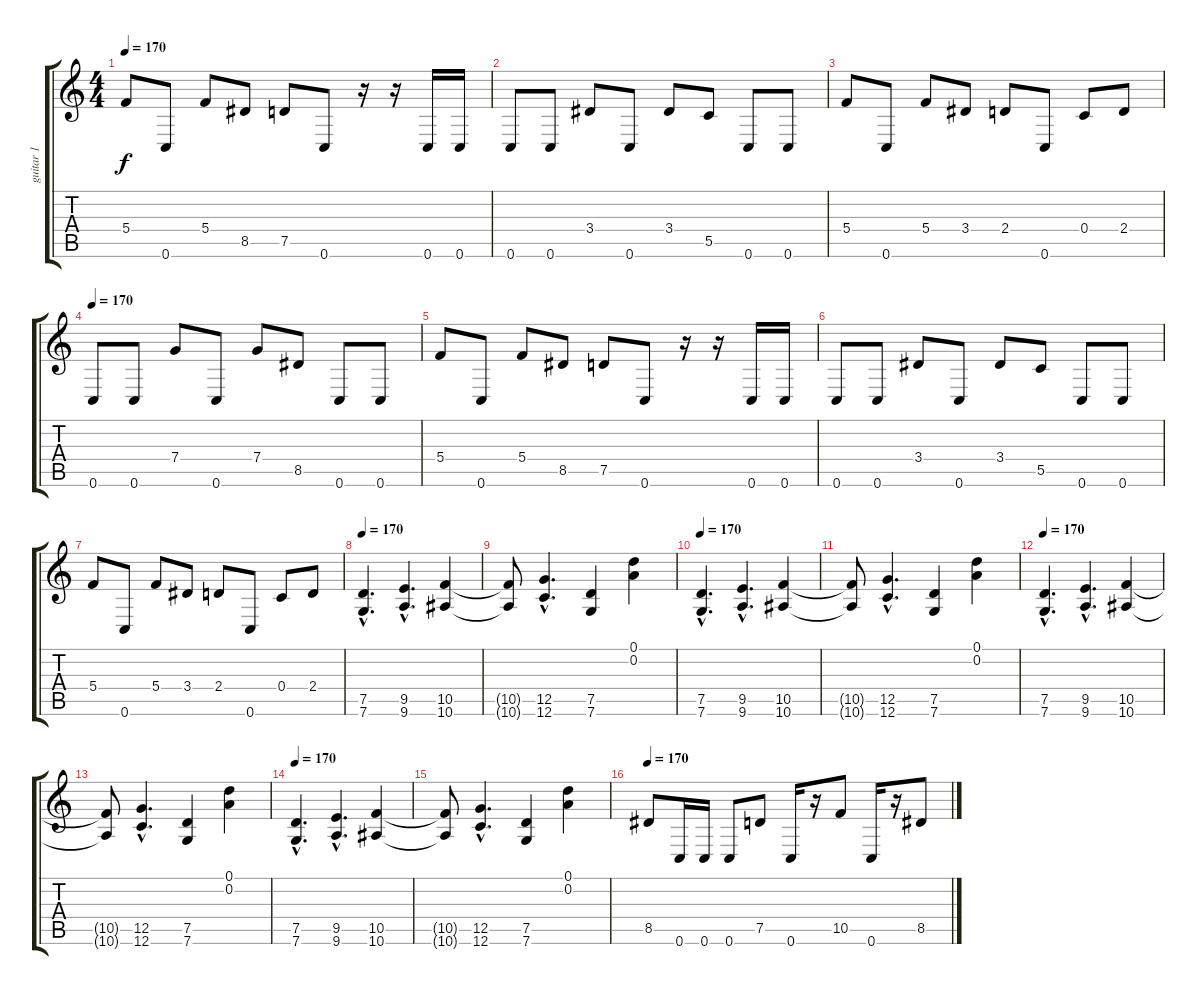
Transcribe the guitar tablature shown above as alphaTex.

\track ("guitar 1" "guitar 1") {instrument distortionguitar}
\staff {score tabs}
\tuning (D4 A3 F3 C3 G2 C2) {hide}
\ts (4 4)
\tempo 170
\clef g2
\ks c
5.4.8{dy f} 0.6.8 5.4.8 8.5.8 7.5.8 0.6.8 r.16 r.16 0.6.16 0.6.16 |
0.6.8 0.6.8 3.4.8 0.6.8 3.4.8 5.5.8 0.6.8 0.6.8 |
5.4.8 0.6.8 5.4.8 3.4.8 2.4.8 0.6.8 0.4.8 2.4.8 |
\tempo 170
0.6.8 0.6.8 7.4.8 0.6.8 7.4.8 8.5.8 0.6.8 0.6.8 |
5.4.8 0.6.8 5.4.8 8.5.8 7.5.8 0.6.8 r.16 r.16 0.6.16 0.6.16 |
0.6.8 0.6.8 3.4.8 0.6.8 3.4.8 5.5.8 0.6.8 0.6.8 |
5.4.8 0.6.8 5.4.8 3.4.8 2.4.8 0.6.8 0.4.8 2.4.8 |
\tempo 170
(7.5{hac} 7.6{hac}).4{d} (9.5{hac} 9.6{hac}).4{d} (10.5 10.6).4 |
(10.5{t} 10.6{t}).8 (12.5{hac} 12.6{hac}).4{d} (7.5 7.6).4 (0.1 0.2).4 |
\tempo 170
(7.5{hac} 7.6{hac}).4{d} (9.5{hac} 9.6{hac}).4{d} (10.5 10.6).4 |
(10.5{t} 10.6{t}).8 (12.5{hac} 12.6{hac}).4{d} (7.5 7.6).4 (0.1 0.2).4 |
\tempo 170
(7.5{hac} 7.6{hac}).4{d} (9.5{hac} 9.6{hac}).4{d} (10.5 10.6).4 |
(10.5{t} 10.6{t}).8 (12.5{hac} 12.6{hac}).4{d} (7.5 7.6).4 (0.1 0.2).4 |
\tempo 170
(7.5{hac} 7.6{hac}).4{d} (9.5{hac} 9.6{hac}).4{d} (10.5 10.6).4 |
(10.5{t} 10.6{t}).8 (12.5{hac} 12.6{hac}).4{d} (7.5 7.6).4 (0.1 0.2).4 |
\tempo 170
8.5.8 0.6.16 0.6.16 0.6.8 7.5.8 0.6.16 r.16 10.5.8 0.6.16 r.16 8.5.8
